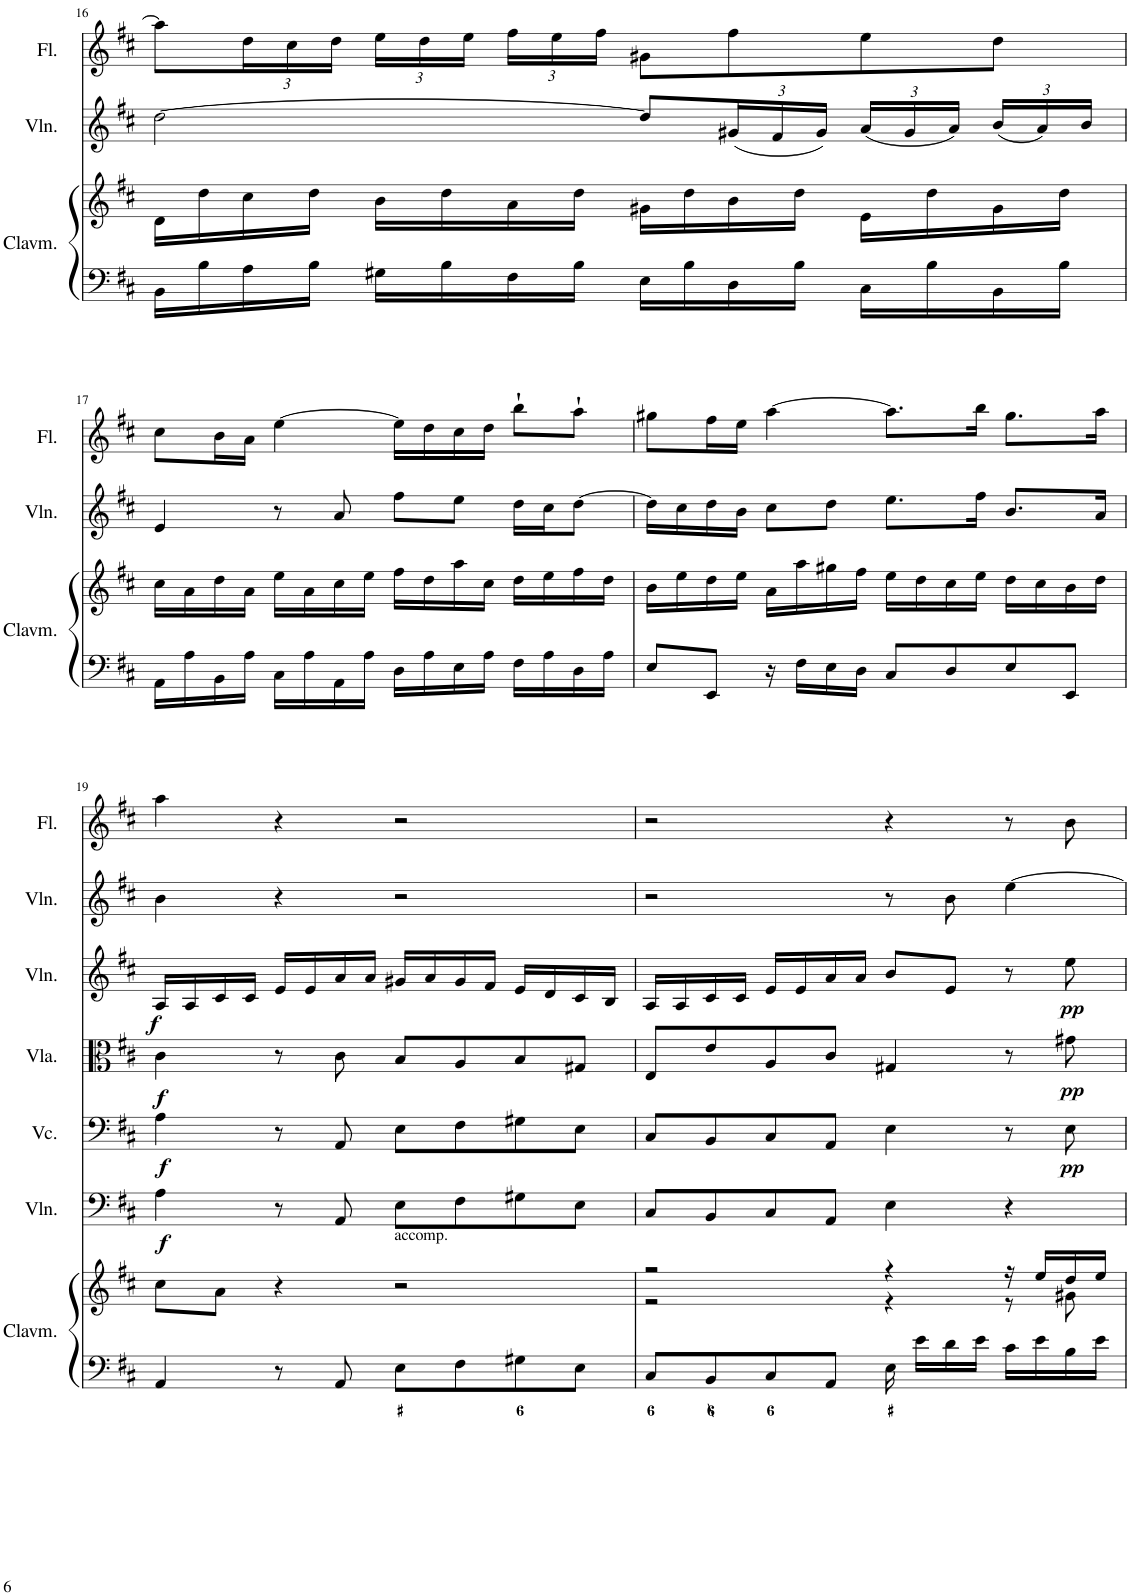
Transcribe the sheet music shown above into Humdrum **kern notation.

**kern	**kern	**kern	**dynam	**kern	**dynam	**kern	**dynam	**kern	**dynam	**kern	**kern
*part7	*part7	*part6	*part6	*part5	*part5	*part4	*part4	*part3	*part3	*part2	*part1
*staff8	*staff7	*staff6	*staff6	*staff5	*staff5	*staff4	*staff4	*staff3	*staff3	*staff2	*staff1
*I"Clavicémbalo	*	*I"Violón	*	*I"Violonchelo	*	*I"Viola	*	*I"Violín	*	*I"Violín	*I"Flauta
*I'Clavm.	*	*I'Vln.	*	*I'Vc.	*	*I'Vla.	*	*I'Vln.	*	*I'Vln.	*I'Fl.
!!LO:PB:g=z
*clefF4	*clefG2	*clefF4	*	*clefF4	*	*clefC3	*	*clefG2	*	*clefG2	*clefG2
*	*	*ITrd7c12	*	*	*	*	*	*	*	*	*
*k[f#c#]	*k[f#c#]	*k[f#c#]	*	*k[f#c#]	*	*k[f#c#]	*	*k[f#c#]	*	*k[f#c#]	*k[f#c#]
*M2/2	*M2/2	*M2/2	*	*M2/2	*	*M2/2	*	*M2/2	*	*M2/2	*M2/2
*met(c|)	*met(c|)	*met(c|)	*	*met(c|)	*	*met(c|)	*	*met(c|)	*	*met(c|)	*met(c|)
=16	=16	=16	=16	=16	=16	=16	=16	=16	=16	=16	=16
16BB\LL	16d\LL	1r	.	1r	.	1r	.	1r	.	[2dd\	8aa\L]
16B\	16dd\	.	.	.	.	.	.	.	.	.	.
*	*	*	*	*	*	*	*	*	*	*	*Xbrackettup
16A\	16cc#\	.	.	.	.	.	.	.	.	.	24dd\L
.	.	.	.	.	.	.	.	.	.	.	24cc#\
16B\JJ	16dd\JJ	.	.	.	.	.	.	.	.	.	.
.	.	.	.	.	.	.	.	.	.	.	24dd\JJ
16G#X\LL	16b\LL	.	.	.	.	.	.	.	.	.	24ee\LL
.	.	.	.	.	.	.	.	.	.	.	24dd\
16B\	16dd\	.	.	.	.	.	.	.	.	.	.
.	.	.	.	.	.	.	.	.	.	.	24ee\JJ
16F#\	16a\	.	.	.	.	.	.	.	.	.	24ff#\LL
.	.	.	.	.	.	.	.	.	.	.	24ee\
16B\JJ	16dd\JJ	.	.	.	.	.	.	.	.	.	.
.	.	.	.	.	.	.	.	.	.	.	24ff#\JJ
16E\LL	16g#X\LL	.	.	.	.	.	.	.	.	8dd/L]	8g#X\L
16B\	16dd\	.	.	.	.	.	.	.	.	.	.
*	*	*	*	*	*	*	*	*	*	*Xbrackettup	*
16D\	16b\	.	.	.	.	.	.	.	.	(24g#X/L	8ff#\
.	.	.	.	.	.	.	.	.	.	24f#/	.
16B\JJ	16dd\JJ	.	.	.	.	.	.	.	.	.	.
.	.	.	.	.	.	.	.	.	.	24g#/JJ)	.
16C#\LL	16e\LL	.	.	.	.	.	.	.	.	(24a/LL	8ee\
.	.	.	.	.	.	.	.	.	.	24g#/	.
16B\	16dd\	.	.	.	.	.	.	.	.	.	.
.	.	.	.	.	.	.	.	.	.	24a/JJ)	.
16BB\	16g#\	.	.	.	.	.	.	.	.	(24b/LL	8dd\J
.	.	.	.	.	.	.	.	.	.	24a/)	.
16B\JJ	16dd\JJ	.	.	.	.	.	.	.	.	.	.
.	.	.	.	.	.	.	.	.	.	24b/JJ	.
!!LO:LB:g=z
=17	=17	=17	=17	=17	=17	=17	=17	=17	=17	=17	=17
16AA\LL	16cc#\LL	1r	.	1r	.	1r	.	1r	.	4e/	8cc#\L
16A\	16a\	.	.	.	.	.	.	.	.	.	.
16BB\	16dd\	.	.	.	.	.	.	.	.	.	16b\L
16A\JJ	16a\JJ	.	.	.	.	.	.	.	.	.	16a\JJ
16C#\LL	16ee\LL	.	.	.	.	.	.	.	.	8r	[4ee\
16A\	16a\	.	.	.	.	.	.	.	.	.	.
16AA\	16cc#\	.	.	.	.	.	.	.	.	8a/	.
16A\JJ	16ee\JJ	.	.	.	.	.	.	.	.	.	.
16D\LL	16ff#\LL	.	.	.	.	.	.	.	.	8ff#\L	16ee\LL]
16A\	16dd\	.	.	.	.	.	.	.	.	.	16dd\
16E\	16aa\	.	.	.	.	.	.	.	.	8ee\J	16cc#\
16A\JJ	16cc#\JJ	.	.	.	.	.	.	.	.	.	16dd\JJ
16F#\LL	16dd\LL	.	.	.	.	.	.	.	.	16dd\LL	8bb`\L
16A\	16ee\	.	.	.	.	.	.	.	.	16cc#\J	.
16D\	16ff#\	.	.	.	.	.	.	.	.	[8dd\J	8aa`\J
16A\JJ	16dd\JJ	.	.	.	.	.	.	.	.	.	.
=18	=18	=18	=18	=18	=18	=18	=18	=18	=18	=18	=18
8E/L	16b\LL	1r	.	1r	.	1r	.	1r	.	16dd\LL]	8gg#X\L
.	16ee\	.	.	.	.	.	.	.	.	16cc#\	.
8EE/J	16dd\	.	.	.	.	.	.	.	.	16dd\	16ff#\L
.	16ee\JJ	.	.	.	.	.	.	.	.	16b\JJ	16ee\JJ
16r	16a\LL	.	.	.	.	.	.	.	.	8cc#\L	[4aa\
16F#\LL	16aa\	.	.	.	.	.	.	.	.	.	.
16E\	16gg#X\	.	.	.	.	.	.	.	.	8dd\J	.
16D\JJ	16ff#\JJ	.	.	.	.	.	.	.	.	.	.
8C#/L	16ee\LL	.	.	.	.	.	.	.	.	8.ee\L	8.aa\L]
.	16dd\	.	.	.	.	.	.	.	.	.	.
8D/	16cc#\	.	.	.	.	.	.	.	.	.	.
.	16ee\JJ	.	.	.	.	.	.	.	.	16ff#\Jk	16bb\Jk
8E/	16dd\LL	.	.	.	.	.	.	.	.	8.b/L	8.gg#\L
.	16cc#\	.	.	.	.	.	.	.	.	.	.
8EE/J	16b\	.	.	.	.	.	.	.	.	.	.
.	16dd\JJ	.	.	.	.	.	.	.	.	16a/Jk	16aa\Jk
!!LO:LB:g=z
=19	=19	=19	=19	=19	=19	=19	=19	=19	=19	=19	=19
!	!	!	!LO:DY:b	!	!LO:DY:b	!	!LO:DY:b	!	!LO:DY:b	!	!
4AA/	8cc#\L	4A\	f	4A\	f	4c#\	f	16A/LL	f	4b\	4aa\
.	.	.	.	.	.	.	.	16A/	.	.	.
.	8a\J	.	.	.	.	.	.	16c#/	.	.	.
.	.	.	.	.	.	.	.	16c#/JJ	.	.	.
8r	4r	8r	.	8r	.	8r	.	16e/LL	.	4r	4r
.	.	.	.	.	.	.	.	16e/	.	.	.
8AA/	.	8AA/	.	8AA/	.	8c#\	.	16a/	.	.	.
.	.	.	.	.	.	.	.	16a/JJ	.	.	.
!	!LO:TX:a:t=accomp.	!	!	!	!	!	!	!	!	!	!
8E\L	2r	8E\L	.	8E\L	.	8B/L	.	16g#X/LL	.	2r	2r
.	.	.	.	.	.	.	.	16a/	.	.	.
8F#\	.	8F#\	.	8F#\	.	8A/	.	16g#/	.	.	.
.	.	.	.	.	.	.	.	16f#/JJ	.	.	.
8G#X\	.	8G#X\	.	8G#X\	.	8B/	.	16e/LL	.	.	.
.	.	.	.	.	.	.	.	16d/	.	.	.
8E\J	.	8E\J	.	8E\J	.	8G#X/J	.	16c#/	.	.	.
.	.	.	.	.	.	.	.	16B/JJ	.	.	.
=20	=20	=20	=20	=20	=20	=20	=20	=20	=20	=20	=20
*	*^	*	*	*	*	*	*	*	*	*	*
8C#/L	2r	2r	8C#/L	.	8C#/L	.	8E/L	.	16A/LL	.	2r	2r
.	.	.	.	.	.	.	.	.	16A/	.	.	.
8BB/	.	.	8BB/	.	8BB/	.	8e/	.	16c#/	.	.	.
.	.	.	.	.	.	.	.	.	16c#/JJ	.	.	.
8C#/	.	.	8C#/	.	8C#/	.	8A/	.	16e/LL	.	.	.
.	.	.	.	.	.	.	.	.	16e/	.	.	.
8AA/J	.	.	8AA/J	.	8AA/J	.	8c#/J	.	16a/	.	.	.
.	.	.	.	.	.	.	.	.	16a/JJ	.	.	.
16E\	4r	4r	4E\	.	4E\	.	4G#X/	.	8b/L	.	8r	4r
16e\LL	.	.	.	.	.	.	.	.	.	.	.	.
16d\	.	.	.	.	.	.	.	.	8e/J	.	8b\	.
16e\JJ	.	.	.	.	.	.	.	.	.	.	.	.
16c#\LL	16r	8r	4r	.	8r	.	8r	.	8r	.	[4ee\	8r
16e\	16ee/LL	.	.	.	.	.	.	.	.	.	.	.
!	!	!	!	!	!	!LO:DY:b	!	!LO:DY:b	!	!LO:DY:b	!	!
16B\	16dd/	8g#X\	.	.	8E\	pp	8g#X\	pp	8ee\	pp	.	8b\
16e\JJ	16ee/JJ	.	.	.	.	.	.	.	.	.	.	.
*	*v	*v	*	*	*	*	*	*	*	*	*	*
=	=	=	=	=	=	=	=	=	=	=	=
*-	*-	*-	*-	*-	*-	*-	*-	*-	*-	*-	*-
